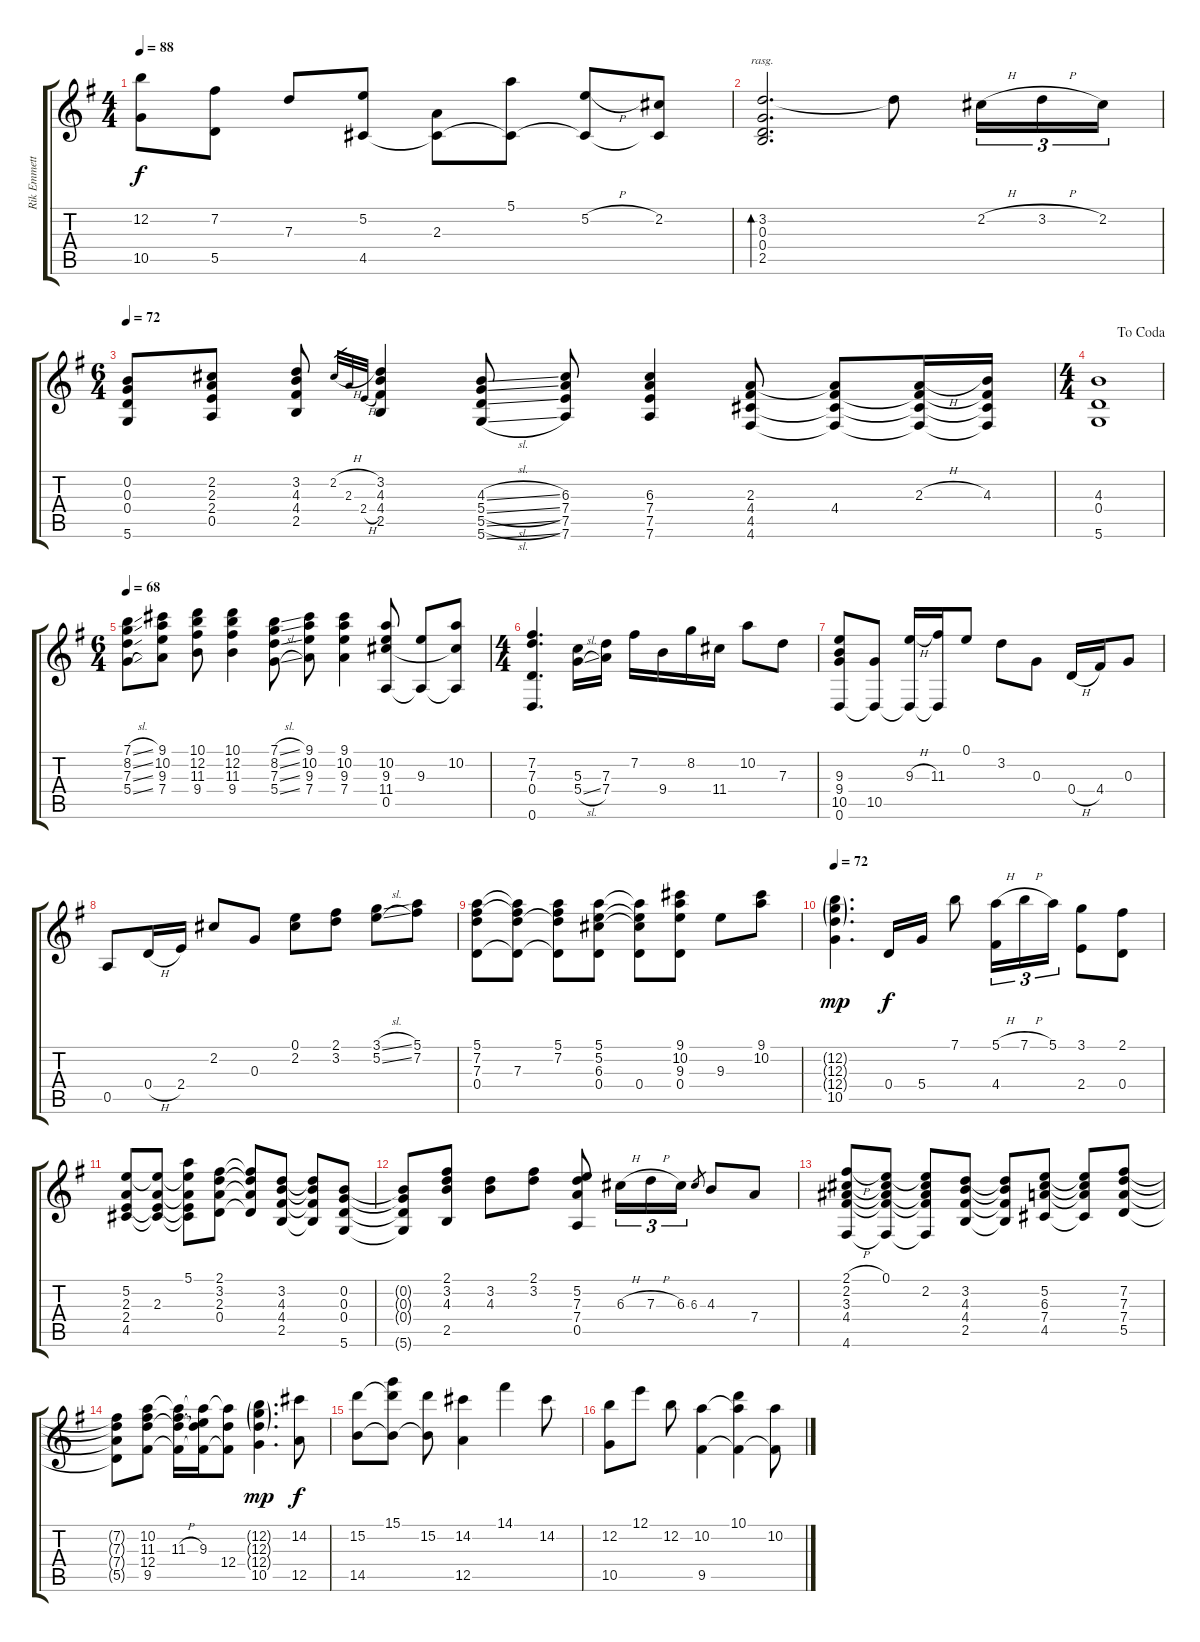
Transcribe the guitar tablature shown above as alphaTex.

\track ("Rik Emmett" "Rik Emmett") {instrument acousticguitarnylon}
\staff {score tabs}
\tuning (E4 B3 G3 D3 A2 D2) {hide}
\ts (4 4)
\tempo 88
\clef g2
\ks g
(12.2{t} 10.5{t}).8{dy f} (7.2 5.5).8 7.3.8 (5.2 4.5).8 (2.3 4.5{t}).8 (5.1 4.5{t}).8 (5.2{h} 4.5{t}).8 (2.2 4.5{t}).8 |
(3.2 0.3 0.4 2.5).2{d bd 120 rasg ii} 3.2{t}.8 2.2{h}.16{tu (3 2)} 3.2{h}.16{tu (3 2)} 2.2.16{tu (3 2)} |
\ts (6 4)
\tempo 72
(0.2 0.3 0.4 5.6).8 (2.2 2.3 2.4 0.5).8 (3.2 4.3 4.4 2.5).8 2.2{h}.32{gr} 2.3.32{gr} 2.4{h}.32{gr} (3.2 4.3 4.4 2.5).4 (4.3{sl} 5.4{sl} 5.5{sl} 5.6{sl}).8 (6.3 7.4 7.5 7.6).8 (6.3 7.4 7.5 7.6).4 (2.3 4.4 4.5 4.6).8 (2.3{t} 4.4 4.5{t} 4.6{t}).8 (2.3{h} 4.4{t} 4.5{t} 4.6{t}).16 (4.3 4.4{t} 4.5{t} 4.6{t}).16 |
\ts (4 4)
\jump dacoda
(4.3 0.4 5.6).1 |
\ts (6 4)
\tempo 68
(7.1{sl} 8.2{sl} 7.3{sl} 5.4{sl}).8 (9.1 10.2 9.3 7.4).8 (10.1 12.2 11.3 9.4).8 (10.1 12.2 11.3 9.4).4 (7.1{sl} 8.2{sl} 7.3{sl} 5.4{sl}).8 (9.1 10.2 9.3 7.4).8 (9.1 10.2 9.3 7.4).4 (10.2 9.3 11.4 0.5).8 (9.3 0.5{t}).8 (10.2 11.4{t} 0.5{t}).8 |
\ts (4 4)
(7.2 7.3 0.4 0.6).4{d} (5.3 5.4{sl}).16 (7.3 7.4).16 7.2.16 9.4.16 8.2.16 11.4.16 10.2.8 7.3.8 |
(9.3 9.4 10.5 0.6).8 (10.5 0.6{t}).8 (9.3{h} 0.6{t}).16 (11.3 0.6{t}).16 0.1.8 3.2.8 0.3.8 0.4{h}.16 4.4.16 0.3.8 |
0.5.8 0.4{h}.16 2.4.16 2.2.8 0.3.8 (0.1 2.2).8 (2.1 3.2).8 (3.1{sl} 5.2{sl}).8 (5.1 7.2).8 |
(5.1 7.2 7.3 0.4).8 (5.1{t} 7.2{t} 7.3 0.4{t}).8 (5.1 7.2 7.3{t} 0.4{t}).8 (5.1 5.2 6.3 0.4).8 (5.1{t} 5.2{t} 6.3{t} 0.4).8 (9.1 10.2 9.3 0.4).8 9.3.8 (9.1 10.2).8 |
\tempo 72
(12.2{g} 12.3{g} 12.4{g} 10.5).4{d dy mp} 0.4.16{dy f} 5.4.16 7.1.8 (5.1{h} 4.4).16{tu (3 2)} 7.1{h}.16{tu (3 2)} 5.1.16{tu (3 2)} (3.1 2.4).8 (2.1 0.4).8 |
(5.2 2.3 2.4 4.5).8 (5.2{t} 2.3 2.4{t} 4.5{t}).8 (5.1 5.2{t} 2.3{t} 2.4{t} 4.5{t}).8 (2.1 3.2 2.3 0.4).8 (2.1{t} 3.2{t} 2.3{t} 0.4{t}).8 (3.2 4.3 4.4 2.5).8 (3.2{t} 4.3{t} 4.4{t} 2.5{t}).8 (0.2 0.3 0.4 5.6).8 |
(0.2{t} 0.3{t} 0.4{t} 5.6{t}).8 (2.1 3.2 4.3 2.5).8 (3.2 4.3).8 (2.1 3.2).8 (5.2 7.3 7.4 0.5).8 6.3{h}.16{tu (3 2)} 7.3{h}.16{tu (3 2)} 6.3.16{tu (3 2)} 6.3.8{gr} 4.3.8 7.4.8 |
(2.1{h} 2.2 3.3 4.4 4.6).8 (0.1 2.2{t} 3.3{t} 4.4{t} 4.6{t}).8 (0.1{t} 2.2 3.3{t} 4.4{t} 4.6{t}).8 (3.2 4.3 4.4 2.5).8 (3.2{t} 4.3{t} 4.4{t} 2.5{t}).8 (5.2 6.3 7.4 4.5).8 (5.2{t} 6.3{t} 7.4{t} 4.5{t}).8 (7.2 7.3 7.4 5.5).8 |
(7.2{t} 7.3{t} 7.4{t} 5.5{t}).8 (10.2 11.3 12.4 9.5).8 (10.2{t} 11.3{h} 12.4{t} 9.5{t}).16 (10.2{t} 9.3 12.4{t} 9.5{t}).16 (10.2{t} 12.4 9.5{t}).8 (12.2{g} 12.3{g} 12.4{g} 10.5).4{d dy mp} (14.2 12.5).8{dy f} |
(15.2 14.5).8 (15.1 15.2{t} 14.5{t}).8 (15.2 14.5{t}).8 (14.2 12.5).4 14.1.4 14.2.8 |
(12.2 10.5).8 12.1.8 12.2.8 (10.2 9.5).4 (10.1 10.2{t} 9.5{t}).4 (10.2 9.5{t}).8
